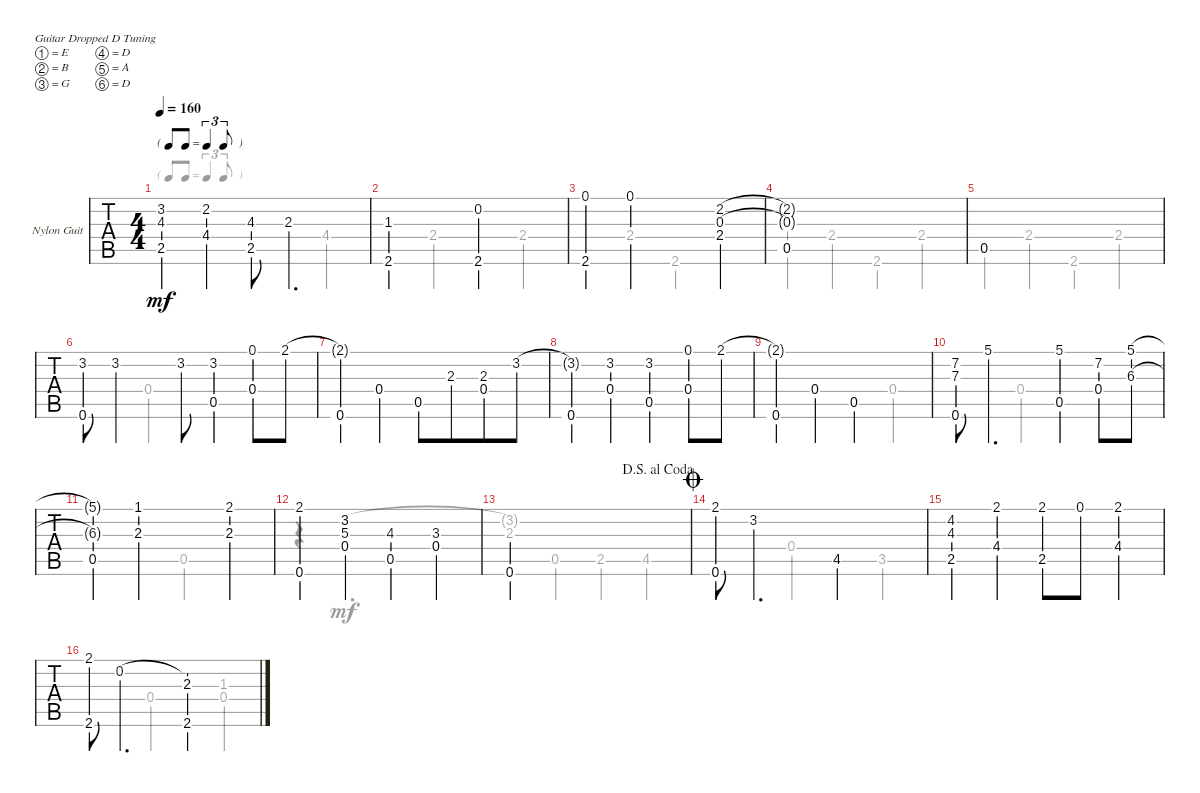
\defaultSystemsLayout 4
\bracketExtendMode nobrackets
\firstSystemTrackNameOrientation horizontal
\otherSystemsTrackNameOrientation horizontal
\track ("Nylon Guitar" "Nylon Guit") {instrument acousticguitarnylon}
\staff {tabs}
\tuning (E4 B3 G3 D3 A2 D2)
\voice
\ts (4 4)
\tf triplet8th
\tempo 160
\clef g2
\ks d
(3.2 4.3{t} 2.5).4{dy mf} (2.2 4.4).4 (4.3 2.5).8 2.3.4{d} |
(1.3{lf 2} 2.6).2 (0.2 2.6).2 |
(0.1 2.6).4 0.1.2 (2.2{lf 5} 0.3 2.4).4 |
(2.2{t} 0.3{t} 0.5).1 |
0.5.1 |
(3.2 0.6).8 3.2.4 3.2.8 (3.2 0.5).4 (0.1 0.4).8{legatoorigin} 2.1.8{legatoorigin} |
(2.1{t} 0.6).4 0.4.4 0.5.8 2.3.8{beam merge} (2.3 0.4).8{beam merge} 3.2.8 |
(3.2{t} 0.6).4 (3.2 0.4).4 (3.2 0.5).4 (0.1 0.4).8 2.1.8{legatoorigin} |
(2.1{t} 0.6).4 0.4.4 0.5.2 |
(7.2{lf 5} 7.3{lf 4} 0.6).8 5.1.4{d} (5.1 0.5).4 (7.2 0.4).8 (5.1{lf 2} 6.3{lf 3}).8 |
(5.1{t} 6.3{t} 0.5).4 (1.1{lf 2} 2.3).2 (2.1{lf 2} 2.3).4 |
(2.1 0.6).4 (5.3{lf 5} 0.4 3.2).4{beam invert} (4.3{lf 4} 0.5).4{beam invert} (3.3{lf 2} 0.4).4{beam invert} |
\jump dalsegnoalcoda
0.6.4 |
\jump coda
(2.1{lf 2} 0.6).8 3.2{lf 3}.4{d} 4.5.2 |
(4.2 4.3 2.5).4 (2.1 4.4).4 (2.1 2.5).8 0.1.8 (2.1 4.4).4 |
(2.1 2.6).8 0.2.4{d} (0.2{t} 2.6 2.3).2
\voice
\clef g2
\ottava regular
\simile none
\ks d
2.5.4{dy mf} 4.4.4 2.5.4 4.4.4 |
2.6{lf 3}.4 2.4{lf 4}.4 2.6.4 2.4.4 |
2.6.4 2.4.4 2.6.4 2.4{lf 4}.4 |
0.5.4 2.4.4 2.6.4 2.4.4 |
0.5.4 2.4.4 2.6.4 2.4.4 |
0.6.4 0.4.4 0.5.4 0.4.4 |
0.6.4 0.4.4 0.5.4 0.4.4 |
0.6.4 0.4.4 0.5.4 0.4.4 |
0.6.4 0.4.4 0.5.4 0.4.4 |
0.6.4 0.4.4 0.5.4 0.4.4 |
0.5.4 2.3{lf 3}.4 0.5.4 2.3{lf 2}.4 |
0.6.4{beam invert} 0.4.4{beam invert} 0.5.4{beam invert} 0.4.4{beam invert} |
(0.6 2.3).4 0.5.4 2.5.4 4.5.4 |
0.6.4 0.4.4 4.5.4 3.5.4 |
2.5.4 4.4.4 2.5.4 4.4.4 |
2.6.4 0.4.4 (2.6 2.3).4 (0.4 1.3).4
\voice
\clef g2
\ottava regular
\simile none
\ks d
|
|
|
|
|
|
|
|
|
|
|
r.4 3.2.2{d beam invert} |
3.2{t}.1 |
|
|
